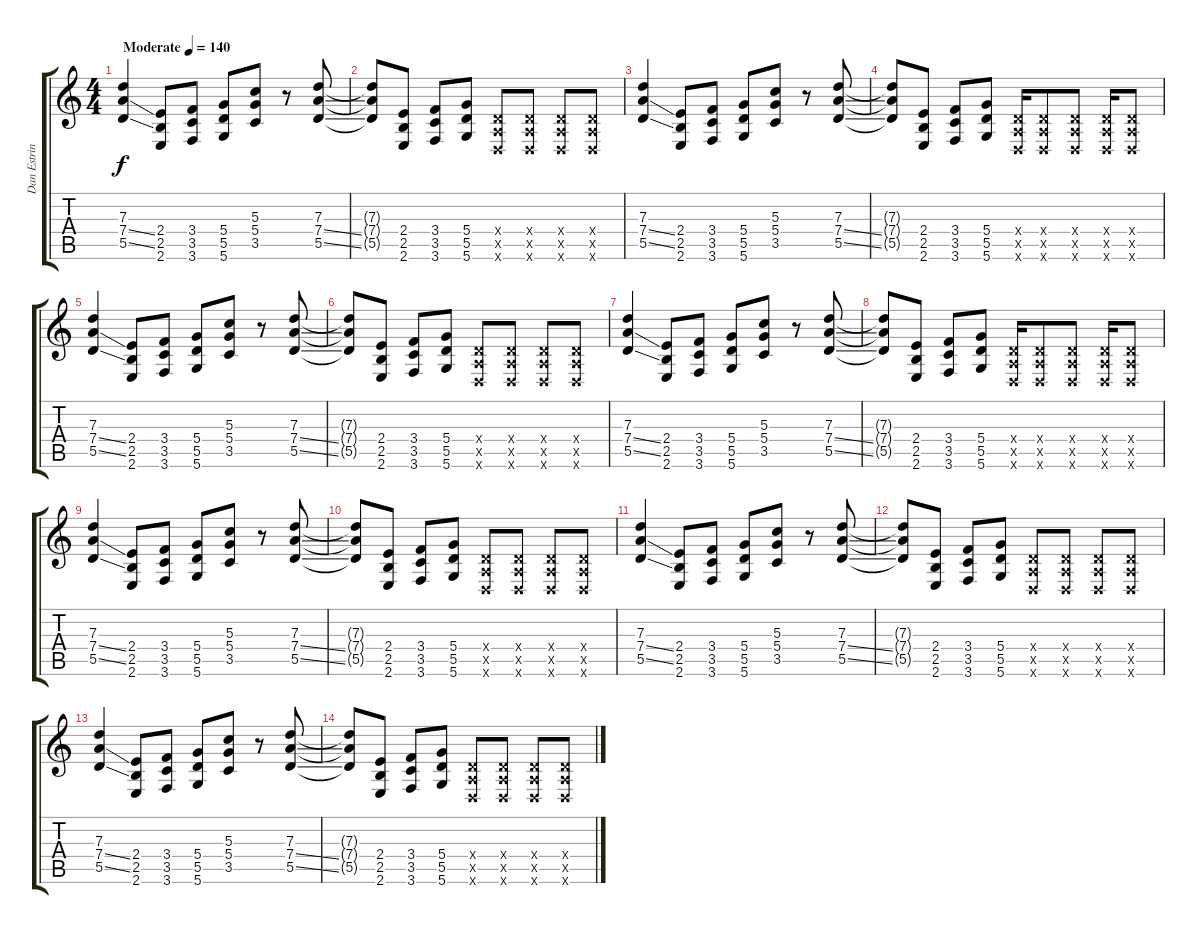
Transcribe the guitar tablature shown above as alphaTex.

\track ("Dan Estrin" "Dan Estrin") {instrument distortionguitar}
\staff {score tabs}
\tuning (E4 B3 G3 D3 A2 D2) {hide}
\ts (4 4)
\tempo (140 "Moderate")
\clef g2
\ks c
(7.3 7.4{ss} 5.5{ss}).4{dy f instrument distortionguitar} (2.4 2.5 2.6).8 (3.4 3.5 3.6).8 (5.4 5.5 5.6).8 (5.3 5.4 3.5).8 r.8 (7.3 7.4{ss} 5.5{ss}).8 |
(7.3{t} 7.4{t} 5.5{t}).8 (2.4 2.5 2.6).8 (3.4 3.5 3.6).8 (5.4 5.5 5.6).8 (0.4{x} 0.5{x} 0.6{x}).8 (0.4{x} 0.5{x} 0.6{x}).8 (0.4{x} 0.5{x} 0.6{x}).8 (0.4{x} 0.5{x} 0.6{x}).8 |
(7.3 7.4{ss} 5.5{ss}).4 (2.4 2.5 2.6).8 (3.4 3.5 3.6).8 (5.4 5.5 5.6).8 (5.3 5.4 3.5).8 r.8 (7.3 7.4{ss} 5.5{ss}).8 |
(7.3{t} 7.4{t} 5.5{t}).8 (2.4 2.5 2.6).8 (3.4 3.5 3.6).8 (5.4 5.5 5.6).8 (0.4{x} 0.5{x} 0.6{x}).16 (0.4{x} 0.5{x} 0.6{x}).8 (0.4{x} 0.5{x} 0.6{x}).8 (0.4{x} 0.5{x} 0.6{x}).16 (0.4{x} 0.5{x} 0.6{x}).8 |
(7.3 7.4{ss} 5.5{ss}).4 (2.4 2.5 2.6).8 (3.4 3.5 3.6).8 (5.4 5.5 5.6).8 (5.3 5.4 3.5).8 r.8 (7.3 7.4{ss} 5.5{ss}).8 |
(7.3{t} 7.4{t} 5.5{t}).8 (2.4 2.5 2.6).8 (3.4 3.5 3.6).8 (5.4 5.5 5.6).8 (0.4{x} 0.5{x} 0.6{x}).8 (0.4{x} 0.5{x} 0.6{x}).8 (0.4{x} 0.5{x} 0.6{x}).8 (0.4{x} 0.5{x} 0.6{x}).8 |
(7.3 7.4{ss} 5.5{ss}).4 (2.4 2.5 2.6).8 (3.4 3.5 3.6).8 (5.4 5.5 5.6).8 (5.3 5.4 3.5).8 r.8 (7.3 7.4{ss} 5.5{ss}).8 |
(7.3{t} 7.4{t} 5.5{t}).8 (2.4 2.5 2.6).8 (3.4 3.5 3.6).8 (5.4 5.5 5.6).8 (0.4{x} 0.5{x} 0.6{x}).16 (0.4{x} 0.5{x} 0.6{x}).8 (0.4{x} 0.5{x} 0.6{x}).8 (0.4{x} 0.5{x} 0.6{x}).16 (0.4{x} 0.5{x} 0.6{x}).8 |
(7.3 7.4{ss} 5.5{ss}).4 (2.4 2.5 2.6).8 (3.4 3.5 3.6).8 (5.4 5.5 5.6).8 (5.3 5.4 3.5).8 r.8 (7.3 7.4{ss} 5.5{ss}).8 |
(7.3{t} 7.4{t} 5.5{t}).8 (2.4 2.5 2.6).8 (3.4 3.5 3.6).8 (5.4 5.5 5.6).8 (0.4{x} 0.5{x} 0.6{x}).8 (0.4{x} 0.5{x} 0.6{x}).8 (0.4{x} 0.5{x} 0.6{x}).8 (0.4{x} 0.5{x} 0.6{x}).8 |
(7.3 7.4{ss} 5.5{ss}).4 (2.4 2.5 2.6).8 (3.4 3.5 3.6).8 (5.4 5.5 5.6).8 (5.3 5.4 3.5).8 r.8 (7.3 7.4{ss} 5.5{ss}).8 |
(7.3{t} 7.4{t} 5.5{t}).8 (2.4 2.5 2.6).8 (3.4 3.5 3.6).8 (5.4 5.5 5.6).8 (0.4{x} 0.5{x} 0.6{x}).8 (0.4{x} 0.5{x} 0.6{x}).8 (0.4{x} 0.5{x} 0.6{x}).8 (0.4{x} 0.5{x} 0.6{x}).8 |
(7.3 7.4{ss} 5.5{ss}).4 (2.4 2.5 2.6).8 (3.4 3.5 3.6).8 (5.4 5.5 5.6).8 (5.3 5.4 3.5).8 r.8 (7.3 7.4{ss} 5.5{ss}).8 |
(7.3{t} 7.4{t} 5.5{t}).8 (2.4 2.5 2.6).8 (3.4 3.5 3.6).8 (5.4 5.5 5.6).8 (0.4{x} 0.5{x} 0.6{x}).8 (0.4{x} 0.5{x} 0.6{x}).8 (0.4{x} 0.5{x} 0.6{x}).8 (0.4{x} 0.5{x} 0.6{x}).8
